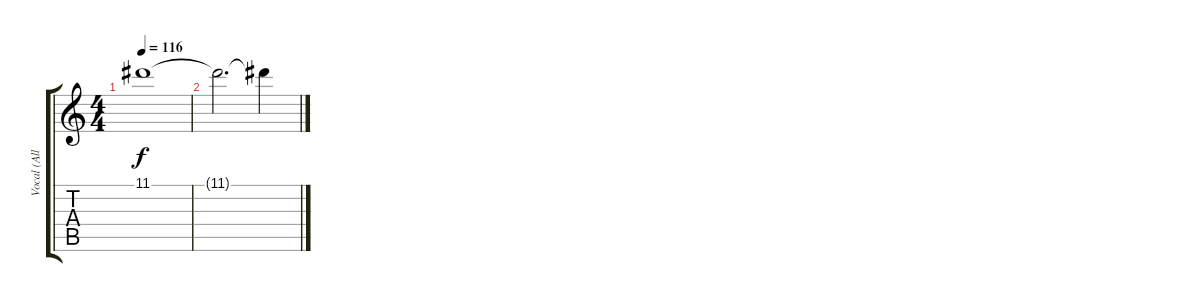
\track ("Vocal (Allahyarham Sudirman)" "Vocal (All") {instrument distortionguitar}
\staff {score tabs}
\tuning (E4 B3 G3 D3 A2 E2) {hide}
\ts (4 4)
\tempo 116
\clef g2
\ks c
11.1{t}.1{dy f} |
11.1{t}.2{d} 11.1{t}.4
